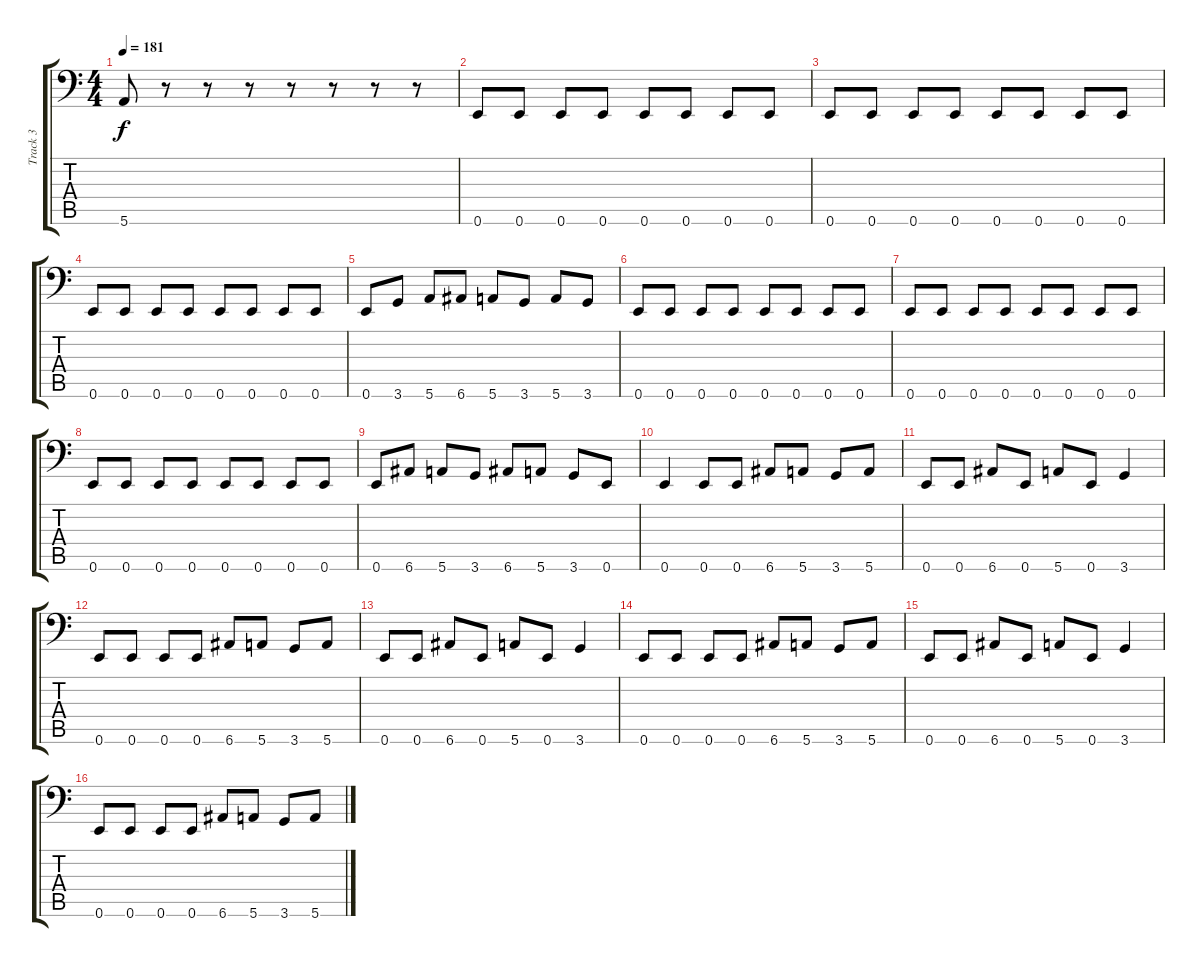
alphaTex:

\track ("Track 3" "Track 3") {instrument slapbass1}
\staff {score tabs}
\tuning (E3 B2 G2 D2 A1 E1) {hide}
\ts (4 4)
\tempo 181
\clef f4
\ks c
5.6.8{dy f} r.8 r.8 r.8 r.8 r.8 r.8 r.8 |
0.6.8 0.6.8 0.6.8 0.6.8 0.6.8 0.6.8 0.6.8 0.6.8 |
0.6.8 0.6.8 0.6.8 0.6.8 0.6.8 0.6.8 0.6.8 0.6.8 |
0.6.8 0.6.8 0.6.8 0.6.8 0.6.8 0.6.8 0.6.8 0.6.8 |
0.6.8 3.6.8 5.6.8 6.6.8 5.6.8 3.6.8 5.6.8 3.6.8 |
0.6.8 0.6.8 0.6.8 0.6.8 0.6.8 0.6.8 0.6.8 0.6.8 |
0.6.8 0.6.8 0.6.8 0.6.8 0.6.8 0.6.8 0.6.8 0.6.8 |
0.6.8 0.6.8 0.6.8 0.6.8 0.6.8 0.6.8 0.6.8 0.6.8 |
0.6.8 6.6.8 5.6.8 3.6.8 6.6.8 5.6.8 3.6.8 0.6.8 |
0.6.4 0.6.8 0.6.8 6.6.8 5.6.8 3.6.8 5.6.8 |
0.6.8 0.6.8 6.6.8 0.6.8 5.6.8 0.6.8 3.6.4 |
0.6.8 0.6.8 0.6.8 0.6.8 6.6.8 5.6.8 3.6.8 5.6.8 |
0.6.8 0.6.8 6.6.8 0.6.8 5.6.8 0.6.8 3.6.4 |
0.6.8 0.6.8 0.6.8 0.6.8 6.6.8 5.6.8 3.6.8 5.6.8 |
0.6.8 0.6.8 6.6.8 0.6.8 5.6.8 0.6.8 3.6.4 |
0.6.8 0.6.8 0.6.8 0.6.8 6.6.8 5.6.8 3.6.8 5.6.8
